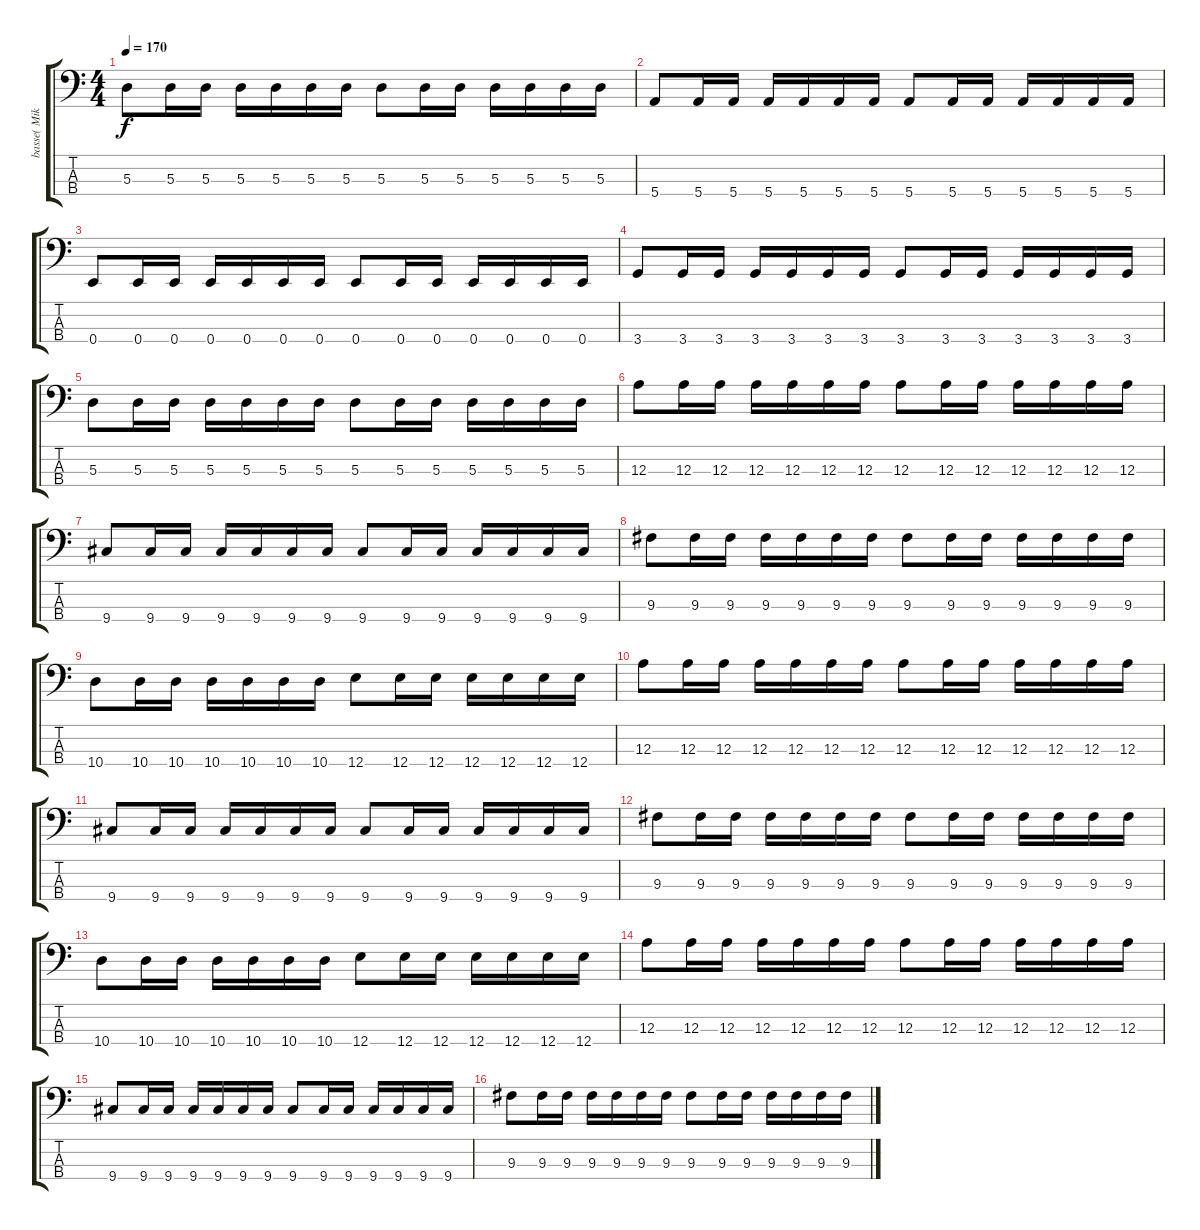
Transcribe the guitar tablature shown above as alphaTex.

\track ("basse( Mike ) " "basse( Mik") {instrument electricbasspick}
\staff {score tabs}
\tuning (G2 D2 A1 E1) {hide}
\ts (4 4)
\tempo 170
\clef f4
\ks c
5.3.8{dy f} 5.3.16 5.3.16 5.3.16 5.3.16 5.3.16 5.3.16 5.3.8 5.3.16 5.3.16 5.3.16 5.3.16 5.3.16 5.3.16 |
5.4.8 5.4.16 5.4.16 5.4.16 5.4.16 5.4.16 5.4.16 5.4.8 5.4.16 5.4.16 5.4.16 5.4.16 5.4.16 5.4.16 |
0.4.8 0.4.16 0.4.16 0.4.16 0.4.16 0.4.16 0.4.16 0.4.8 0.4.16 0.4.16 0.4.16 0.4.16 0.4.16 0.4.16 |
3.4.8 3.4.16 3.4.16 3.4.16 3.4.16 3.4.16 3.4.16 3.4.8 3.4.16 3.4.16 3.4.16 3.4.16 3.4.16 3.4.16 |
5.3.8 5.3.16 5.3.16 5.3.16 5.3.16 5.3.16 5.3.16 5.3.8 5.3.16 5.3.16 5.3.16 5.3.16 5.3.16 5.3.16 |
12.3.8 12.3.16 12.3.16 12.3.16 12.3.16 12.3.16 12.3.16 12.3.8 12.3.16 12.3.16 12.3.16 12.3.16 12.3.16 12.3.16 |
9.4.8 9.4.16 9.4.16 9.4.16 9.4.16 9.4.16 9.4.16 9.4.8 9.4.16 9.4.16 9.4.16 9.4.16 9.4.16 9.4.16 |
9.3.8 9.3.16 9.3.16 9.3.16 9.3.16 9.3.16 9.3.16 9.3.8 9.3.16 9.3.16 9.3.16 9.3.16 9.3.16 9.3.16 |
10.4.8 10.4.16 10.4.16 10.4.16 10.4.16 10.4.16 10.4.16 12.4.8 12.4.16 12.4.16 12.4.16 12.4.16 12.4.16 12.4.16 |
12.3.8 12.3.16 12.3.16 12.3.16 12.3.16 12.3.16 12.3.16 12.3.8 12.3.16 12.3.16 12.3.16 12.3.16 12.3.16 12.3.16 |
9.4.8 9.4.16 9.4.16 9.4.16 9.4.16 9.4.16 9.4.16 9.4.8 9.4.16 9.4.16 9.4.16 9.4.16 9.4.16 9.4.16 |
9.3.8 9.3.16 9.3.16 9.3.16 9.3.16 9.3.16 9.3.16 9.3.8 9.3.16 9.3.16 9.3.16 9.3.16 9.3.16 9.3.16 |
10.4.8 10.4.16 10.4.16 10.4.16 10.4.16 10.4.16 10.4.16 12.4.8 12.4.16 12.4.16 12.4.16 12.4.16 12.4.16 12.4.16 |
12.3.8 12.3.16 12.3.16 12.3.16 12.3.16 12.3.16 12.3.16 12.3.8 12.3.16 12.3.16 12.3.16 12.3.16 12.3.16 12.3.16 |
9.4.8 9.4.16 9.4.16 9.4.16 9.4.16 9.4.16 9.4.16 9.4.8 9.4.16 9.4.16 9.4.16 9.4.16 9.4.16 9.4.16 |
9.3.8 9.3.16 9.3.16 9.3.16 9.3.16 9.3.16 9.3.16 9.3.8 9.3.16 9.3.16 9.3.16 9.3.16 9.3.16 9.3.16
